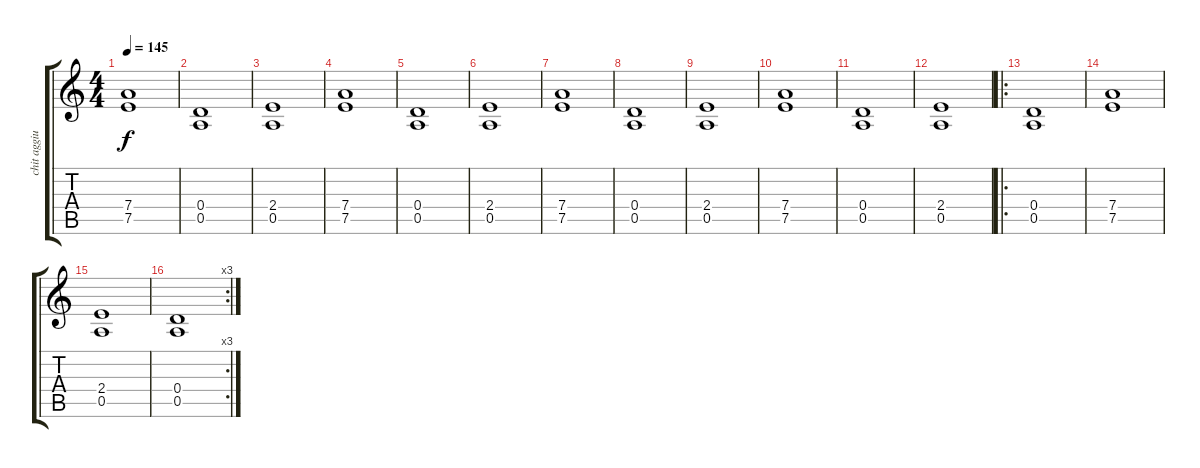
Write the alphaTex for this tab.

\track ("chit aggiunta" "chit aggiu") {instrument overdrivenguitar}
\staff {score tabs}
\tuning (E4 B3 G3 D3 A2 E2) {hide}
\ts (4 4)
\tempo 145
\clef g2
\ks c
(7.4 7.5).1{dy f} |
(0.4 0.5).1 |
(2.4 0.5).1 |
(7.4 7.5).1 |
(0.4 0.5).1 |
(2.4 0.5).1 |
(7.4 7.5).1 |
(0.4 0.5).1 |
(2.4 0.5).1 |
(7.4 7.5).1 |
(0.4 0.5).1 |
(2.4 0.5).1 |
\ro
(0.4 0.5).1 |
(7.4 7.5).1 |
(2.4 0.5).1 |
\rc 3
(0.4 0.5).1
